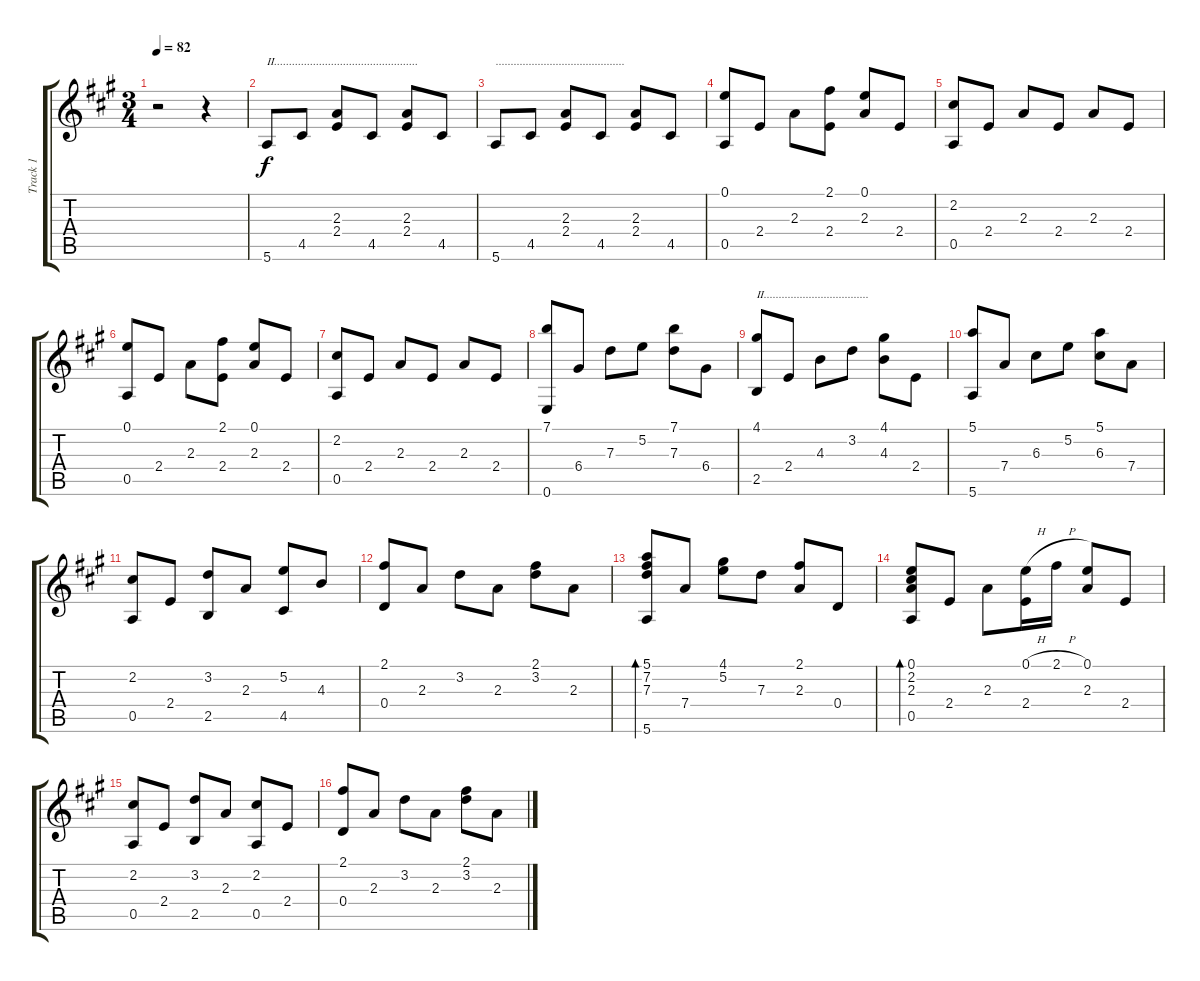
\track ("Track 1" "Track 1") {instrument acousticguitarnylon}
\staff {score tabs}
\tuning (E4 B3 G3 D3 A2 E2) {hide}
\ts (3 4)
\tempo 82
\clef g2
\ks a
r.2{dy f instrument acousticguitarnylon} r.4 |
5.6.8{txt "II................................................"} 4.5.8 (2.3 2.4).8 4.5.8 (2.3 2.4).8 4.5.8 |
5.6.8{txt "..........................................."} 4.5.8 (2.3 2.4).8 4.5.8 (2.3 2.4).8 4.5.8 |
(0.1 0.5).8 2.4.8 2.3.8 (2.1 2.4).8 (0.1 2.3).8 2.4.8 |
(2.2 0.5).8 2.4.8 2.3.8 2.4.8 2.3.8 2.4.8 |
(0.1 0.5).8 2.4.8 2.3.8 (2.1 2.4).8 (0.1 2.3).8 2.4.8 |
(2.2 0.5).8 2.4.8 2.3.8 2.4.8 2.3.8 2.4.8 |
(7.1 0.6).8 6.4.8 7.3.8 5.2.8 (7.1 7.3).8 6.4.8 |
(4.1 2.5).8{txt "II..................................."} 2.4.8 4.3.8 3.2.8 (4.1 4.3).8 2.4.8 |
(5.1 5.6).8 7.4.8 6.3.8 5.2.8 (5.1 6.3).8 7.4.8 |
(2.2 0.5).8 2.4.8 (3.2 2.5).8 2.3.8 (5.2 4.5).8 4.3.8 |
(2.1 0.4).8 2.3.8 3.2.8 2.3.8 (2.1 3.2).8 2.3.8 |
(5.1 7.2 7.3 5.6).8{bd 240} 7.4.8 (4.1 5.2).8 7.3.8 (2.1 2.3).8 0.4.8 |
(0.1 2.2 2.3 0.5).8{bd 240} 2.4.8 2.3.8 (0.1{h} 2.4).16 2.1{h}.16 (0.1 2.3).8 2.4.8 |
(2.2 0.5).8 2.4.8 (3.2 2.5).8 2.3.8 (2.2 0.5).8 2.4.8 |
(2.1 0.4).8 2.3.8 3.2.8 2.3.8 (2.1 3.2).8 2.3.8
